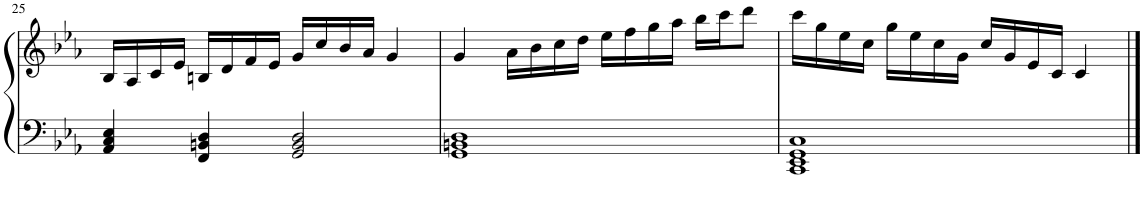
**kern	**kern
*part1	*part1
*staff2	*staff1
*I"Piano	*
!!LO:PB:g=z
*clefF4	*clefG2
*k[b-e-a-]	*k[b-e-a-]
*M4/4	*M4/4
=25	=25
4AA-/ 4C/ 4E-/	16B-/LL
.	16A-/
.	16c/
.	16e-/JJ
4FF/ 4BBn/ 4D/	16Bn/LL
.	16d/
.	16f/
.	16e-/JJ
2GG/ 2BB/ 2D/	16g/LL
.	16cc/
.	16b-/
.	16a-/JJ
.	4g/
=26	=26
1GG 1BBn 1D	4g/
.	16a-\LL
.	16b-\
.	16cc\
.	16dd\JJ
.	16ee-\LL
.	16ff\
.	16gg\
.	16aa-\JJ
.	16bb-\LL
.	16ccc\J
.	8ddd\J
=27	=27
1CC 1EE- 1GG 1C	16ccc\LL
.	16gg\
.	16ee-\
.	16cc\JJ
.	16gg\LL
.	16ee-\
.	16cc\
.	16g\JJ
.	16cc/LL
.	16g/
.	16e-/
.	16c/JJ
.	4c/
==	==
*-	*-
